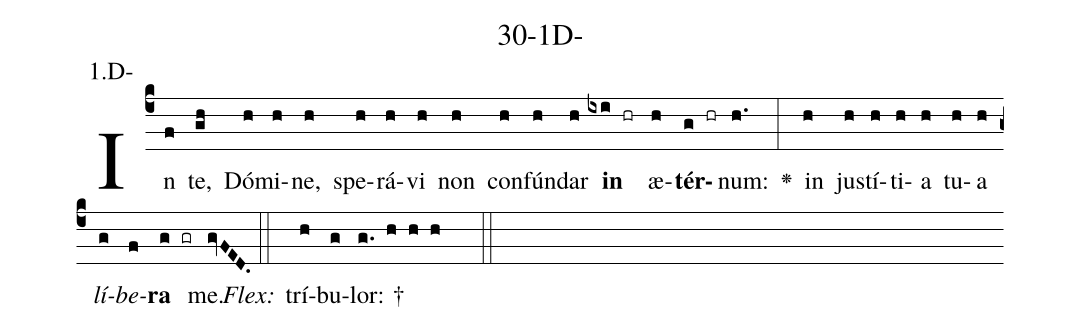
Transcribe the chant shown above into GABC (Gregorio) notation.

name: 30-1D-;
annotation: 1.D-;
%%
(c4)In(f) te,(gh) Dó(h)mi(h)ne,(h) spe(h)rá(h)vi(h) non(h) con(h)fún(h)dar(h) <b>in</b>(ixi hr) æ(h)<b>tér</b>(g hr)num:(h.) <v>\greheightstar</v>(:) in(h) jus(h)tí(h)ti(h)a(h) tu(h)a(h) <i>lí</i>(g)<i>be</i>(f)<b>ra</b>(g gr) me.(gvFED.) (::)
<i>Flex:</i>()  trí(h)bu(g)lor: †(g. h h h  ::)

%E(h) u(h) o(g) u(f) a(g) e.(gvFED.) (::)
